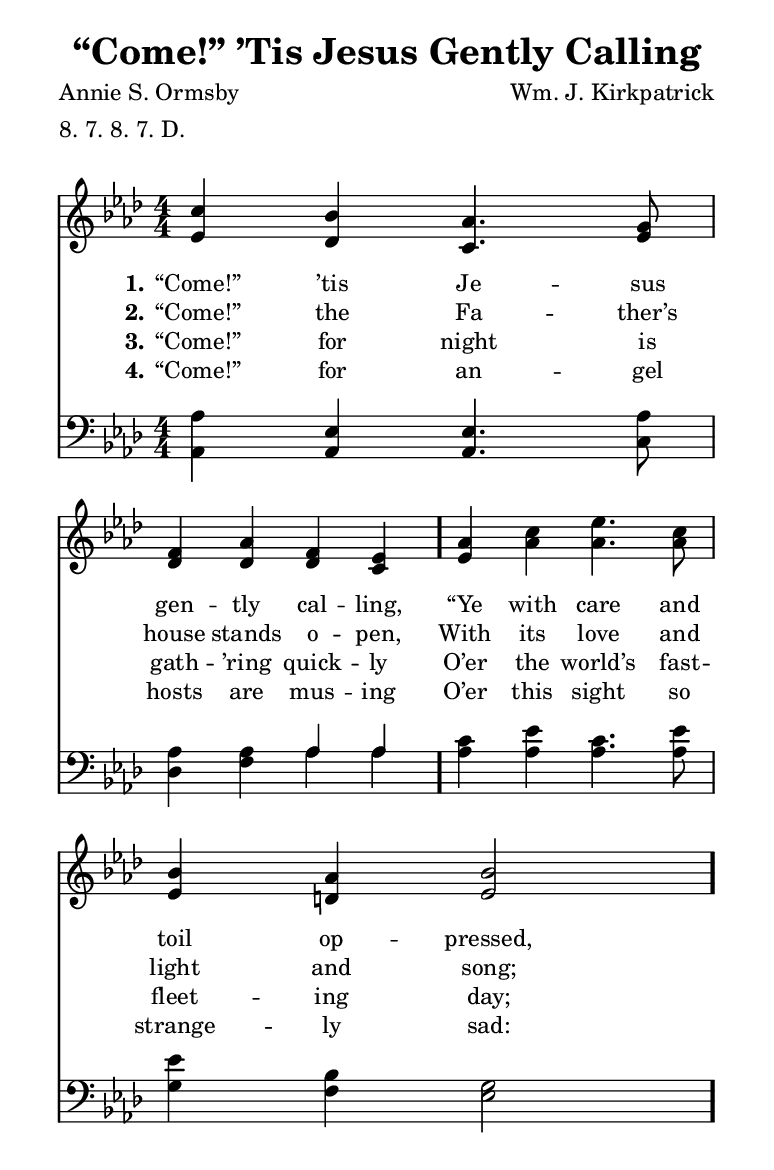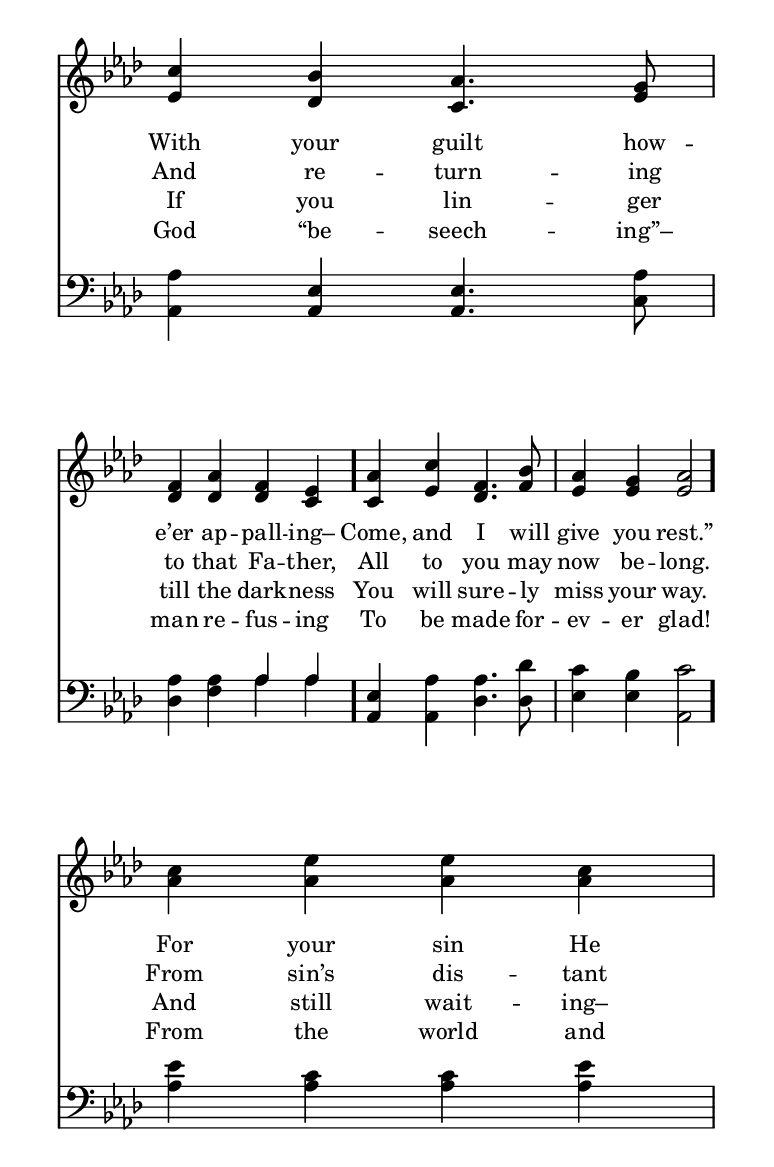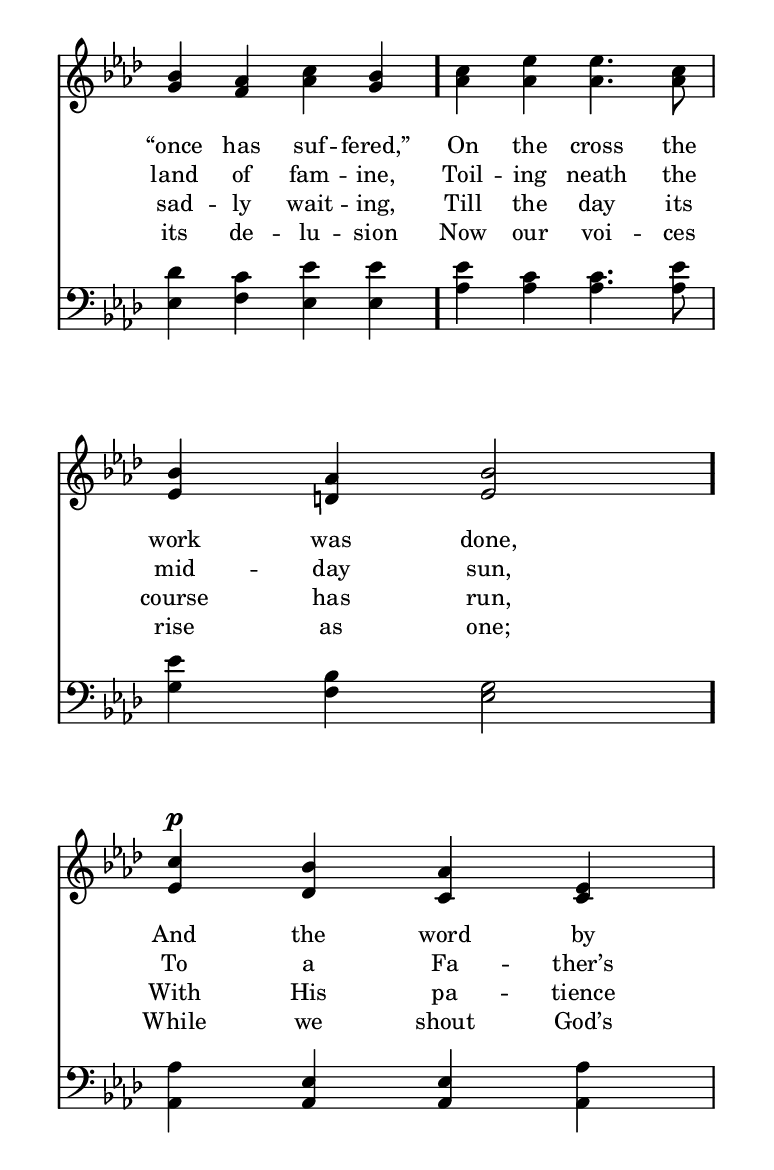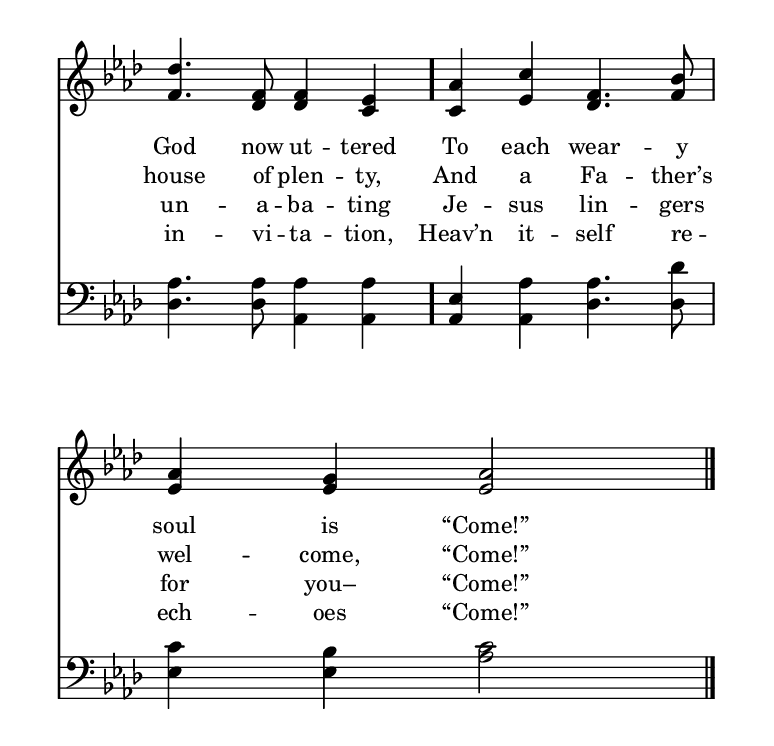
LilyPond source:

\include "common/global.ily"
\paper {
  \include "common/paper.ily"
}

\header{
  %gospel
  hymnnumber = "1"
  title = "“Come!” ’Tis Jesus Gently Calling"
  tunename = "’Tis So Sweet to Trust in Jesus"
  meter = "8. 7. 8. 7. D."
  poet = "Annie S. Ormsby"
  composer = "Wm. J. Kirkpatrick"
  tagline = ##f
}

% for fermata in MIDI
ta = { \tempo 4=90 }
tb = { \tempo 4=45 }

patternAA = { c4 c4 | c4. c8 c4 c4 | c4( c4) } % Line 1 soprano / alto / bass, Line 3 soprano
patternAB = { c4 c4 | c4. c8 c4 c4 | c2 } % Line 1 tenor, Line 2 soprano, Line 3 tenor, Line 4 soprano / alto / tenor
patternAC = { c4 c8[ c8 ] | c4. c8 c4 c4 | c2 } % Refrain line 4 soprano

patternBA = { c4 c4 | c4 c4 c4 c4 | c2 } % Line 2 alto, Line 3 alto / bass, Line 4 bass, Refrain line 1 / 2 tenor / bass, Refrain line 3 tenor, Refrain line 4 bass
patternBB = { c4 c4 | c4 c4 c4 c4 | c4( c4) } % Refrain line 1 / 2 soprano / alto, Refrain line 3 bass
patternBC = { c4. c8 | c4 c4 c4 c4 | c2 } % Refrain line 3 soprano

global = {
  \include "common/overrides.ily"
  \override Staff.TimeSignature.style = #'numbered
  \time 4/4
  \override Score.MetronomeMark.transparent = ##t % hide all fermata changes too
  \ta
  \key aes \major
  \autoBeamOff
}

notesSoprano = {
\global
\relative a' {
  c4 bes aes4. g8 f4 aes f ees     \noBreak | aes4 c ees4. c8 bes4 aes bes2 \break
  c4 bes aes4. g8 f4 aes f ees     \noBreak | aes4 c f,4. bes8 aes4 g aes2 \break
  c4 ees ees c bes aes c bes       \noBreak | c ees ees4. c8 bes4 aes bes2 \break
  % TODO actually make MIDI output soft
	% Used to use c4^\p here but that made only the soprano soft, and putting it
	% in every voice resulted in too many p's.
  c4^\markup { \dynamic p } bes aes ees des'4. f,8 f4 ees \noBreak | aes c f,4. bes8 aes4 g aes2 \break

\bar "|."
}
}

notesAlto = {
\global
\relative e' {

  ees4 des c4. ees8 des4 des des c \noBreak | ees4 aes aes4. aes8 ees4 d ees2 \break
  ees4 des c4. ees8 des4 des des c \noBreak | c4 ees des4. f8 ees4 ees ees2 \break
  aes4 aes aes aes g f aes g       \noBreak | aes aes aes4. aes8 ees4 d ees2 \break
  ees4 des c c f4. des8 des4 c     \noBreak | c ees des4. f8 ees4 ees ees2 \break

}
}

notesTenor = {
\global
\relative a {

  aes4 ees ees4. aes8 aes4 aes aes aes \noBreak | c4 ees c4. ees8 ees4 bes g2 \break
  aes4 ees ees4. aes8 aes4 aes aes aes \noBreak | ees4 aes aes4. des8 c4 bes c2 \break
  ees4 c c ees des c ees ees                                    \noBreak | ees c c4. ees8 ees4 bes g2 \break
  aes4 ees ees aes aes4. aes8 aes4 aes                          \noBreak | ees aes aes4. des8 c4 bes c2 \break

}
}

notesBass = {
\global
\relative a, {

  aes4 aes aes4. c8 des4 f aes aes  \noBreak | aes4 aes aes4. aes8 g4 f ees2 \break
  aes,4 aes aes4. c8 des4 f aes aes \noBreak | aes,4 aes des4. des8 ees4 ees aes,2 \break
  aes'4 aes aes aes ees f ees ees                            \noBreak | aes aes aes4. aes8 g4 f ees2 \break
  aes,4 aes aes aes des4. des8 aes4 aes                      \noBreak | aes aes des4. des8 ees4 ees aes2 \break

}
}

wordsA = \lyricmode {
\set stanza = "1."

“Come!” ’tis Je -- sus gen -- tly cal -- ling, \bar "."
“Ye with care and toil op -- pressed, \bar "." \break
With your guilt how -- e’er ap -- pall -- ing– \bar "."
Come, and I will give you rest.” \bar "." \break
For your sin He “once has suf -- fered,” \bar "."
On the cross the work was done, \bar "." \break
And the word by God now ut -- tered \bar "."
To each wear -- y soul is “Come!” \bar "."

}

wordsB = \lyricmode {
\set stanza = "2."

“Come!” the Fa -- ther’s house stands o -- pen,
With its love and light and song;
And re -- turn -- ing to that Fa -- ther,
All to you may now be -- long.
From sin’s dis -- tant land of fam -- ine,
Toil -- ing neath the mid -- day sun,
To a Fa -- ther’s house of plen -- ty,
And a Fa -- ther’s wel -- come, “Come!”

}

wordsC = \lyricmode {
\set stanza = "3."

“Come!” for night is gath -- ’ring quick -- ly
O’er the world’s fast -- fleet -- ing day;
If you lin -- ger till the dark -- ness
You will sure -- ly miss your way.
And still wait -- ing– sad -- ly wait -- ing,
Till the day its course has run,
With His pa -- tience un -- a -- ba -- ting
Je -- sus lin -- gers for you– “Come!”

}

wordsD = \lyricmode {
\set stanza = "4."

“Come!” for an -- gel hosts are mus -- ing
O’er this sight so strange -- ly sad:
God “be -- seech -- ing”– man re -- fus -- ing
To be made for -- ev -- er glad!
From the world and its de -- lu -- sion
Now our voi -- ces rise as one;
While we shout God’s in -- vi -- ta -- tion,
Heav’n it -- self re -- ech -- oes “Come!”

}

\score {
  \context ChoirStaff <<
    \context Staff = upper <<
      \set Staff.autoBeaming = ##f
      \set ChoirStaff.systemStartDelimiter = #'SystemStartBar
      \set ChoirStaff.printPartCombineTexts = ##f
      \partcombine #'(2 . 9) \notesSoprano \notesAlto
      \context NullVoice = sopranos { \voiceOne << \notesSoprano >> }
      \context NullVoice = altos { \voiceTwo << \notesAlto >> }
      \context Lyrics = one   \lyricsto sopranos \wordsA
      \context Lyrics = two   \lyricsto sopranos \wordsB
      \context Lyrics = three \lyricsto sopranos \wordsC
      \context Lyrics = four  \lyricsto sopranos \wordsD
    >>
    \context Staff = men <<
      \set Staff.autoBeaming = ##f
      \clef bass
      \set ChoirStaff.printPartCombineTexts = ##f
      \partcombine #'(2 . 9) \notesTenor \notesBass
      \context NullVoice = tenors { \voiceOne << \notesTenor >> }
      \context NullVoice = basses { \voiceTwo << \notesBass >> }
    >>
  >>
  \layout {
    \include "common/layout.ily"
  }
  \midi{
    \include "common/midi.ily"
  }
}

\version "2.19.49"  % necessary for upgrading to future LilyPond versions.

% vi:set et ts=2 sw=2 ai nocindent syntax=lilypond:
